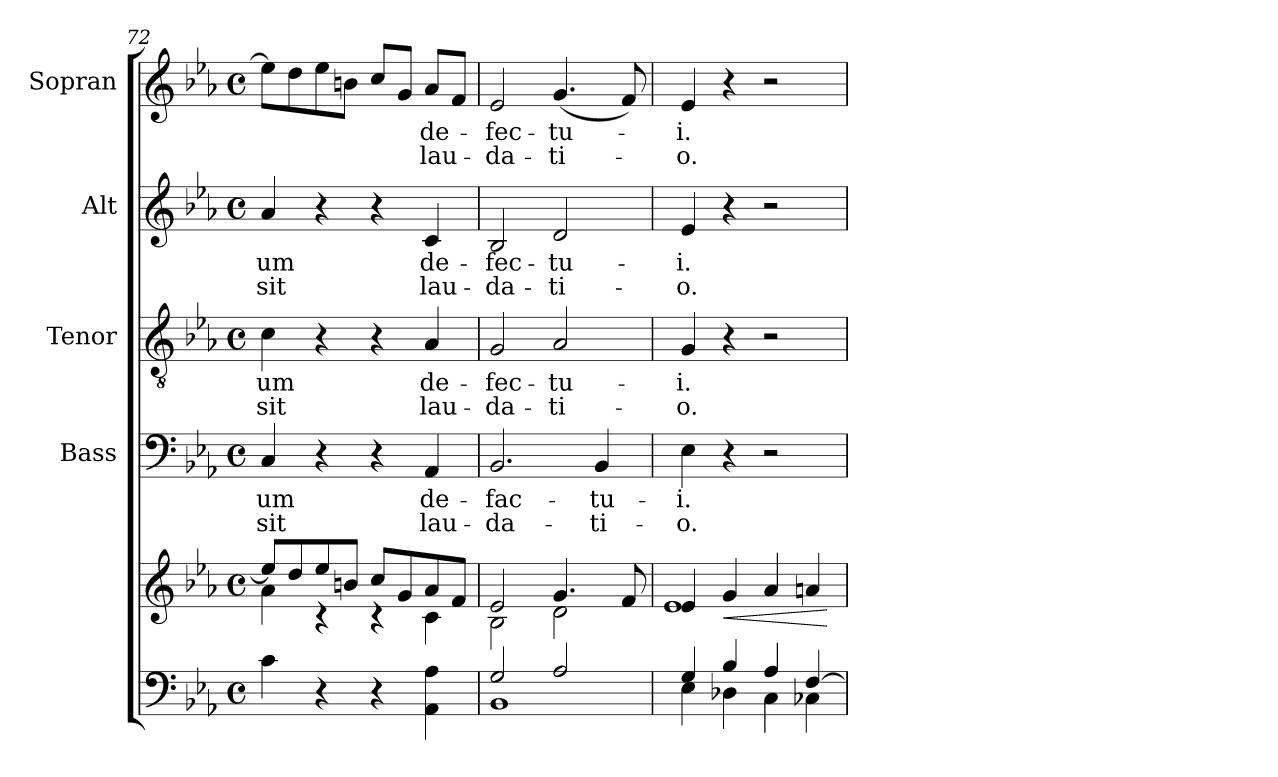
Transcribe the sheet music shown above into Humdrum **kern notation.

**kern	**kern	**dynam	**kern	**text	**text	**kern	**text	**text	**kern	**text	**text	**kern	**text	**text
*part5	*part5	*part5	*part4	*part4	*part4	*part3	*part3	*part3	*part2	*part2	*part2	*part1	*part1	*part1
*staff6	*staff5	*staff5/6	*staff4	*staff4	*staff4	*staff3	*staff3	*staff3	*staff2	*staff2	*staff2	*staff1	*staff1	*staff1
*	*	*	*I"Bass	*	*	*I"Tenor	*	*	*I"Alt	*	*	*I"Sopran	*	*
*	*	*	*I'B.	*	*	*I'T.	*	*	*I'A.	*	*	*I'S.	*	*
*clefF4	*clefG2	*	*clefF4	*	*	*clefGv2	*	*	*clefG2	*	*	*clefG2	*	*
*k[b-e-a-]	*k[b-e-a-]	*	*k[b-e-a-]	*	*	*k[b-e-a-]	*	*	*k[b-e-a-]	*	*	*k[b-e-a-]	*	*
*E-:	*E-:	*	*E-:	*	*	*E-:	*	*	*E-:	*	*	*E-:	*	*
*M4/4	*M4/4	*	*M4/4	*	*	*M4/4	*	*	*M4/4	*	*	*M4/4	*	*
*met(c)	*met(c)	*	*met(c)	*	*	*met(c)	*	*	*met(c)	*	*	*met(c)	*	*
=72	=72	=72	=72	=72	=72	=72	=72	=72	=72	=72	=72	=72	=72	=72
*	*^	*	*	*	*	*	*	*	*	*	*	*	*	*
!	!	!	!	!	!LO:LY:b	!LO:LY:b	!	!LO:LY:b	!LO:LY:b	!	!LO:LY:b	!LO:LY:b	!	!	!
4c\	8ee-/L]	4a-\	.	4C/	-um	sit	4c\	-um	sit	4a-/	-um	sit	8ee-\L]	.	.
.	8dd/	.	.	.	.	.	.	.	.	.	.	.	8dd\	.	.
4r	8ee-/	4rc	.	4r	.	.	4r	.	.	4r	.	.	8ee-\	.	.
.	8bn/J	.	.	.	.	.	.	.	.	.	.	.	8bn\J	.	.
4r	8cc/L	4rc	.	4r	.	.	4r	.	.	4r	.	.	8cc/L	.	.
.	8g/	.	.	.	.	.	.	.	.	.	.	.	8g/J	.	.
!	!	!	!	!	!LO:LY:b	!LO:LY:b	!	!LO:LY:b	!LO:LY:b	!	!LO:LY:b	!LO:LY:b	!	!LO:LY:b	!LO:LY:b
4AA-\ 4A-\	8a-/	4c\	.	4AA-/	de-	lau-	4A-/	de-	lau-	4c/	de-	lau-	8a-/L	de-	lau-
.	8f/J	.	.	.	.	.	.	.	.	.	.	.	8f/J	.	.
=73	=73	=73	=73	=73	=73	=73	=73	=73	=73	=73	=73	=73	=73	=73	=73
*^	*	*	*	*	*	*	*	*	*	*	*	*	*	*	*
!	!	!	!	!	!	!LO:LY:b	!LO:LY:b	!	!LO:LY:b	!LO:LY:b	!	!LO:LY:b	!LO:LY:b	!	!LO:LY:b	!LO:LY:b
2G/	1BB-	2e-/	2B-\	.	2.BB-/	-fac-	-da-	2G/	-fec-	-da-	2B-/	-fec-	-da-	2e-/	-fec-	-da-
!	!	!	!	!	!	!	!	!	!LO:LY:b	!LO:LY:b	!	!LO:LY:b	!LO:LY:b	!	!LO:LY:b	!LO:LY:b
2A-/	.	4.g/	2d\	.	.	.	.	2A-/	-tu-	-ti-	2d/	-tu-	-ti-	(<4.g/	-tu-	-ti-
!	!	!	!	!	!	!LO:LY:b	!LO:LY:b	!	!	!	!	!	!	!	!	!
.	.	.	.	.	4BB-/	-tu-	-ti-	.	.	.	.	.	.	.	.	.
.	.	8f/	.	.	.	.	.	.	.	.	.	.	.	8f/)	.	.
=74	=74	=74	=74	=74	=74	=74	=74	=74	=74	=74	=74	=74	=74	=74	=74	=74
!	!	!	!	!	!	!LO:LY:b	!LO:LY:b	!	!LO:LY:b	!LO:LY:b	!	!LO:LY:b	!LO:LY:b	!	!LO:LY:b	!LO:LY:b
4G/	4E-\	4e-/	1e-	.	4E-\	-i.	-o.	4G/	-i.	-o.	4e-/	-i.	-o.	4e-/	-i.	-o.
!	!	!	!	!LO:HP:b	!	!	!	!	!	!	!	!	!	!	!	!
4B-/	4D-X\	4g/	.	<	4r	.	.	4r	.	.	4r	.	.	4r	.	.
4A-/	4C\	4a-/	.	.	2r	.	.	2r	.	.	2r	.	.	2r	.	.
[>4F/	4C-X\	4an/	.	.	.	.	.	.	.	.	.	.	.	.	.	.
*v	*v	*	*	*	*	*	*	*	*	*	*	*	*	*	*	*
*	*v	*v	*	*	*	*	*	*	*	*	*	*	*	*	*
.	.	[	.	.	.	.	.	.	.	.	.	.	.	.
=	=	=	=	=	=	=	=	=	=	=	=	=	=	=
*-	*-	*-	*-	*-	*-	*-	*-	*-	*-	*-	*-	*-	*-	*-
